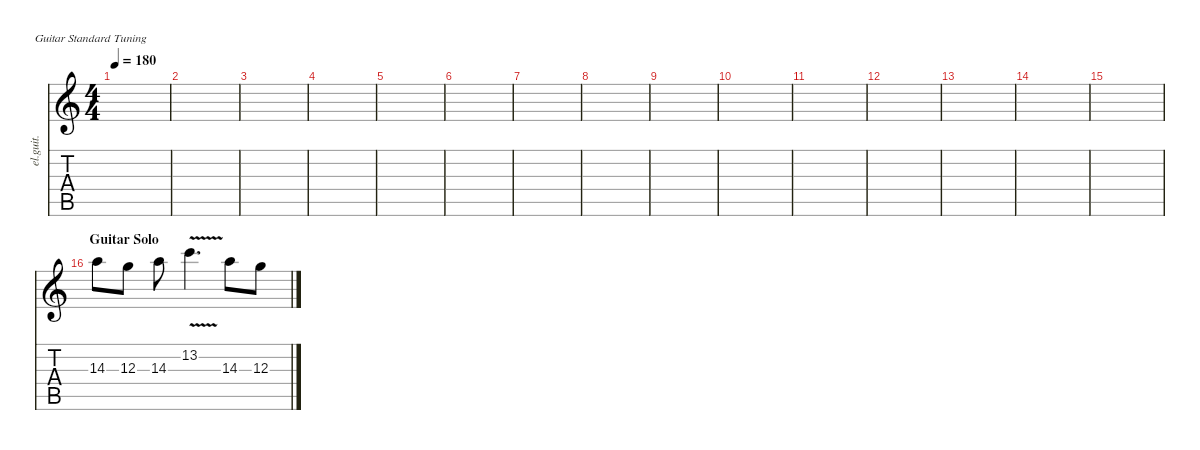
\defaultSystemsLayout 4
\hideDynamics
\bracketExtendMode nobrackets
\otherSystemsTrackNameOrientation horizontal
\track ("Lead" "el.guit.") {instrument electricguitarclean}
\staff {score tabs}
\tuning (E4 B3 G3 D3 A2 E2)
\ts (4 4)
\tempo 180
\clef g2
\ks c
|
|
|
|
|
|
|
|
|
|
|
|
|
|
|
\section ("" "Guitar Solo")
14.3.8 12.3.8 14.3.8 13.2{v}.4{d} 14.3.8 12.3.8
